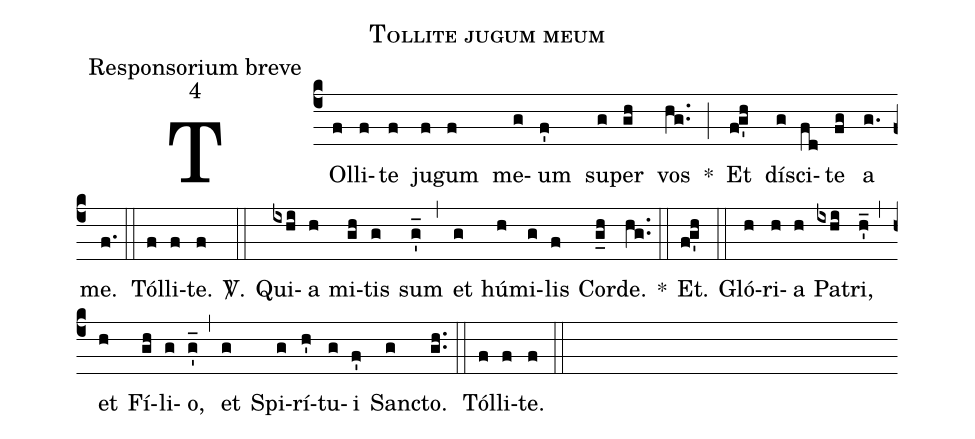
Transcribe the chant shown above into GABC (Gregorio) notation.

name:Tollite jugum meum;
office-part:Responsorium breve;
mode:4;
%%
(c4) TOl(f)li(f)te(f) ju(f)gum(f) me(g)um(f') su(g)per(gh) vos(hg..) *(;) Et(f!g'h) dí(g)sci(fd)te(fg) a(g.) me.(f.) (::) Tól(f)li(f)te.(f) <sp>V/</sp>.(::) Qui(ixhi)a(h) mi(gh)tis(g) sum(g'_) (,) et(g) hú(h)mi(g)lis(f) Cor(g_h)de.(hg..) *(::) Et.(f!g'h) (::) Gló(h)ri(h)a(h) Pa(ixhi)tri,(h'_) (,) et(h) Fí(gh)li(g)o,(g'_) (,) et(g) Spi(g)rí(h')tu(g)i(f') San(g)cto.(gh..) (::) Tól(f)li(f)te.(f) (::)
